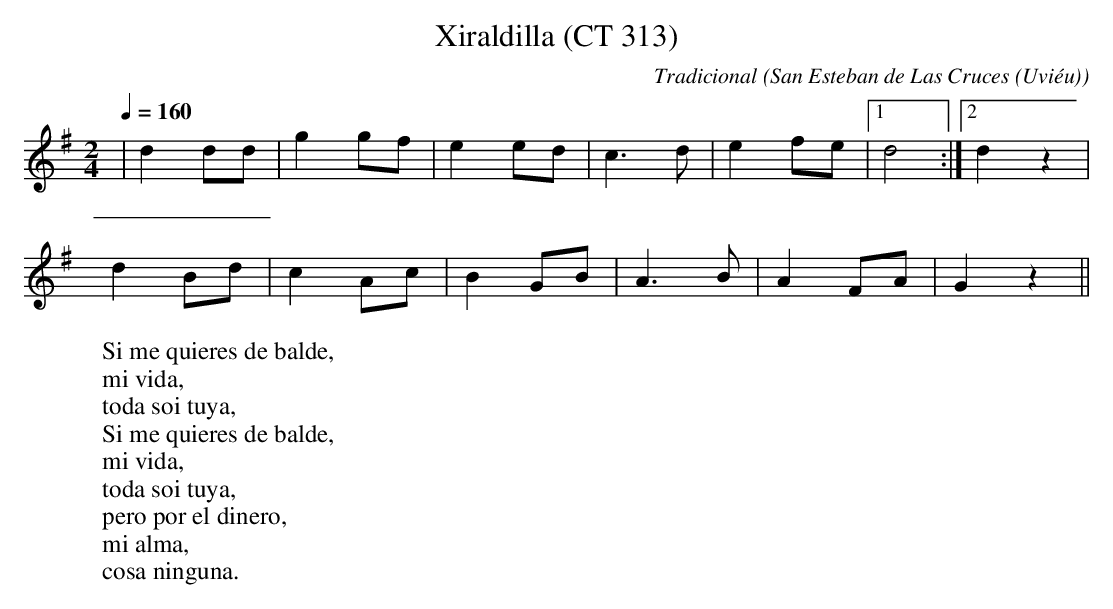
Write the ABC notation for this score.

X:1
T:Xiraldilla (CT 313)
C:Tradicional
O:San Esteban de Las Cruces (Uviéu)
M:2/4
L:1/8
Q:1/4=160
K:G
|d2 dd|g2 gf|e2 ed|c3 d|e2 fe|[1 d4 :|[2 d2 z2|
d2 Bd|c2 Ac|B2 GB|A3 B|A2 FA|G2 z2||
W:Si me quieres de balde,
W:mi vida,
W:toda soi tuya,
W:Si me quieres de balde,
W:mi vida,
W:toda soi tuya,
W:pero por el dinero,
W:mi alma,
W:cosa ninguna.
W:
